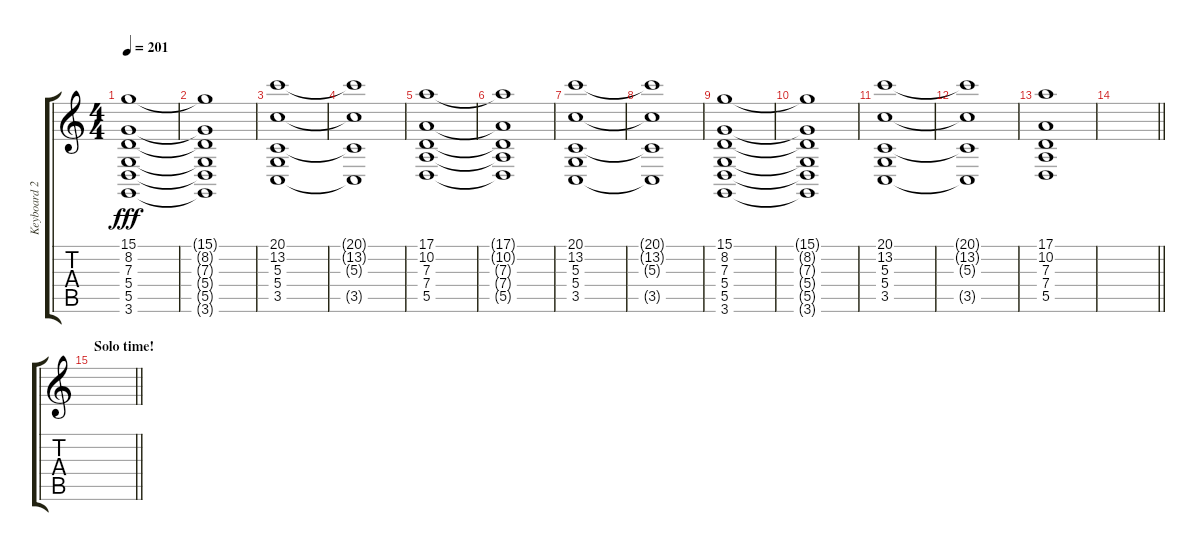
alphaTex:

\track ("Keyboard 2" "Keyboard 2") {instrument stringensemble1}
\staff {score tabs}
\tuning (E4 B3 G3 D3 A2 E2) {hide}
\ts (4 4)
\tempo 201
\clef g2
\ks c
(15.1 8.2 7.3 5.4 5.5 3.6).1{dy fff} |
(15.1{t} 8.2{t} 7.3{t} 5.4{t} 5.5{t} 3.6{t}).1 |
(20.1 13.2 5.3 5.4 3.5).1 |
(20.1{t} 13.2{t} 5.3{t} 3.5{t}).1 |
(17.1 10.2 7.3 7.4 5.5).1 |
(17.1{t} 10.2{t} 7.3{t} 7.4{t} 5.5{t}).1 |
(20.1 13.2 5.3 5.4 3.5).1 |
(20.1{t} 13.2{t} 5.3{t} 3.5{t}).1 |
(15.1 8.2 7.3 5.4 5.5 3.6).1 |
(15.1{t} 8.2{t} 7.3{t} 5.4{t} 5.5{t} 3.6{t}).1 |
(20.1 13.2 5.3 5.4 3.5).1 |
(20.1{t} 13.2{t} 5.3{t} 3.5{t}).1 |
(17.1 10.2 7.3 7.4 5.5).1 |
\barLineRight lightlight
|
\section ("" "Solo time!")
\barLineRight lightlight
